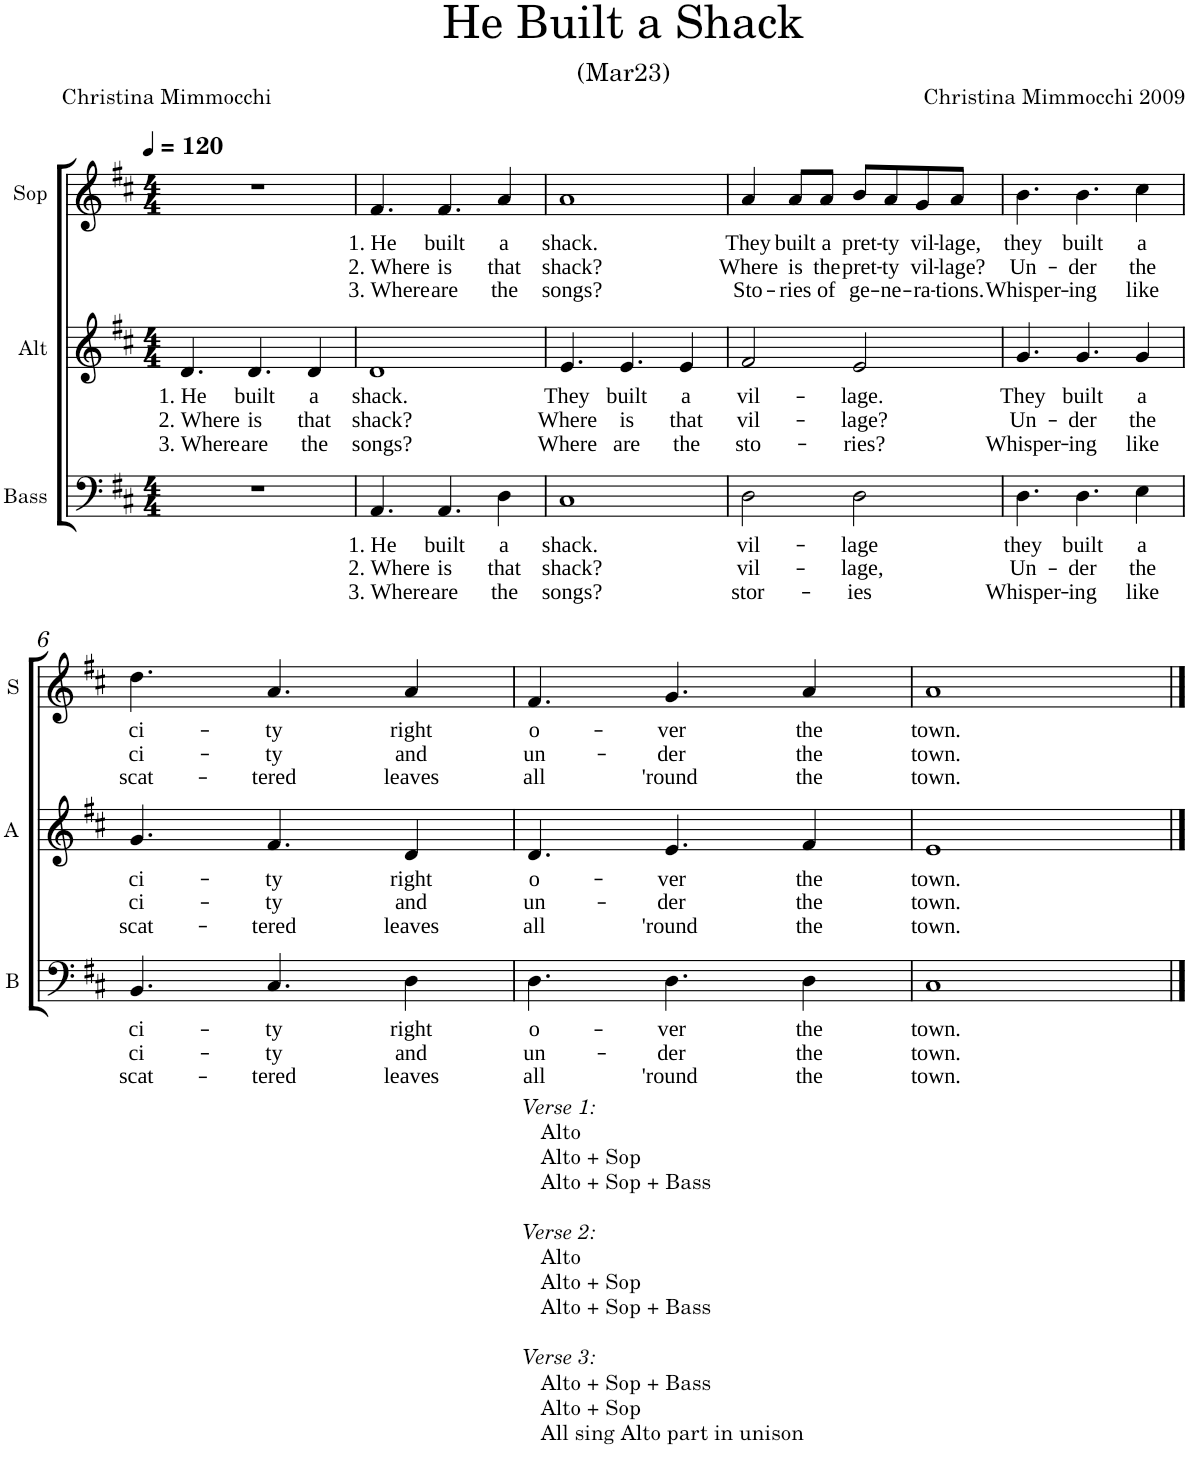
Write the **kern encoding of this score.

**kern	**text	**text	**text	**kern	**text	**text	**text	**kern	**text	**text	**text
*part3	*part3	*part3	*part3	*part2	*part2	*part2	*part2	*part1	*part1	*part1	*part1
*staff3	*staff3	*staff3	*staff3	*staff2	*staff2	*staff2	*staff2	*staff1	*staff1	*staff1	*staff1
*I"Bass	*	*	*	*I"Alt	*	*	*	*I"Sop	*	*	*
*I'B	*	*	*	*I'A	*	*	*	*I'S	*	*	*
*clefF4	*	*	*	*clefG2	*	*	*	*clefG2	*	*	*
*k[f#c#]	*	*	*	*k[f#c#]	*	*	*	*k[f#c#]	*	*	*
*M4/4	*	*	*	*M4/4	*	*	*	*M4/4	*	*	*
*MM120	*	*	*	*MM120	*	*	*	*MM120	*	*	*
=1	=1	=1	=1	=1	=1	=1	=1	=1	=1	=1	=1
!	!	!	!	!	!LO:LY:b	!LO:LY:b	!LO:LY:b	!	!	!	!
1r	.	.	.	4.d/	1. He	2. Where	3. Where	1r	.	.	.
!	!	!	!	!	!LO:LY:b	!LO:LY:b	!LO:LY:b	!	!	!	!
.	.	.	.	4.d/	built	is	are	.	.	.	.
!	!	!	!	!	!LO:LY:b	!LO:LY:b	!LO:LY:b	!	!	!	!
.	.	.	.	4d/	a	that	the	.	.	.	.
=2	=2	=2	=2	=2	=2	=2	=2	=2	=2	=2	=2
!	!LO:LY:b	!LO:LY:b	!LO:LY:b	!	!LO:LY:b	!LO:LY:b	!LO:LY:b	!	!LO:LY:b	!LO:LY:b	!LO:LY:b
4.AA/	1. He	2. Where	3. Where	1d	shack.	shack?	songs?	4.f#/	1. He	2. Where	3. Where
!	!LO:LY:b	!LO:LY:b	!LO:LY:b	!	!	!	!	!	!LO:LY:b	!LO:LY:b	!LO:LY:b
4.AA/	built	is	are	.	.	.	.	4.f#/	built	is	are
!	!LO:LY:b	!LO:LY:b	!LO:LY:b	!	!	!	!	!	!LO:LY:b	!LO:LY:b	!LO:LY:b
4D\	a	that	the	.	.	.	.	4a/	a	that	the
=3	=3	=3	=3	=3	=3	=3	=3	=3	=3	=3	=3
!	!LO:LY:b	!LO:LY:b	!LO:LY:b	!	!LO:LY:b	!LO:LY:b	!LO:LY:b	!	!LO:LY:b	!LO:LY:b	!LO:LY:b
1C#	shack.	shack?	songs?	4.e/	They	Where	Where	1a	shack.	shack?	songs?
!	!	!	!	!	!LO:LY:b	!LO:LY:b	!LO:LY:b	!	!	!	!
.	.	.	.	4.e/	built	is	are	.	.	.	.
!	!	!	!	!	!LO:LY:b	!LO:LY:b	!LO:LY:b	!	!	!	!
.	.	.	.	4e/	a	that	the	.	.	.	.
=4	=4	=4	=4	=4	=4	=4	=4	=4	=4	=4	=4
!	!LO:LY:b	!LO:LY:b	!LO:LY:b	!	!LO:LY:b	!LO:LY:b	!LO:LY:b	!	!LO:LY:b	!LO:LY:b	!LO:LY:b
2D\	vil-	vil-	stor-	2f#/	vil-	vil-	sto-	4a/	They	Where	Sto-
!	!	!	!	!	!	!	!	!	!LO:LY:b	!LO:LY:b	!LO:LY:b
.	.	.	.	.	.	.	.	8a/L	built	is	-ries
!	!	!	!	!	!	!	!	!	!LO:LY:b	!LO:LY:b	!LO:LY:b
.	.	.	.	.	.	.	.	8a/J	a	the	of
!	!LO:LY:b	!LO:LY:b	!LO:LY:b	!	!LO:LY:b	!LO:LY:b	!LO:LY:b	!	!LO:LY:b	!LO:LY:b	!LO:LY:b
2D\	-lage	-lage,	-ies	2e/	-lage.	-lage?	-ries?	8b/L	pret-	pret-	ge-
!	!	!	!	!	!	!	!	!	!LO:LY:b	!LO:LY:b	!LO:LY:b
.	.	.	.	.	.	.	.	8a/	-ty	-ty	-ne-
!	!	!	!	!	!	!	!	!	!LO:LY:b	!LO:LY:b	!LO:LY:b
.	.	.	.	.	.	.	.	8g/	vil-	vil-	-ra-
!	!	!	!	!	!	!	!	!	!LO:LY:b	!LO:LY:b	!LO:LY:b
.	.	.	.	.	.	.	.	8a/J	-lage,	-lage?	-tions.
=5	=5	=5	=5	=5	=5	=5	=5	=5	=5	=5	=5
!	!LO:LY:b	!LO:LY:b	!LO:LY:b	!	!LO:LY:b	!LO:LY:b	!LO:LY:b	!	!LO:LY:b	!LO:LY:b	!LO:LY:b
4.D\	they	Un-	Whisper-	4.g/	They	Un-	Whisper-	4.b\	they	Un-	Whisper-
!	!LO:LY:b	!LO:LY:b	!LO:LY:b	!	!LO:LY:b	!LO:LY:b	!LO:LY:b	!	!LO:LY:b	!LO:LY:b	!LO:LY:b
4.D\	built	-der	-ing	4.g/	built	-der	-ing	4.b\	built	-der	-ing
!	!LO:LY:b	!LO:LY:b	!LO:LY:b	!	!LO:LY:b	!LO:LY:b	!LO:LY:b	!	!LO:LY:b	!LO:LY:b	!LO:LY:b
4E\	a	the	like	4g/	a	the	like	4cc#\	a	the	like
!!LO:LB:g=z
=6	=6	=6	=6	=6	=6	=6	=6	=6	=6	=6	=6
!LO:TX:b:i:t=Verse 1&colon;	!	!	!	!	!	!	!	!	!	!	!
!LO:TX:b:t=Alto	!	!	!	!	!	!	!	!	!	!	!
!LO:TX:b:t=Alto + Sop	!	!	!	!	!	!	!	!	!	!	!
!LO:TX:b:t=Alto + Sop + Bass	!	!	!	!	!	!	!	!	!	!	!
!LO:TX:b:i:t=Verse 2&colon;	!	!	!	!	!	!	!	!	!	!	!
!LO:TX:b:t=Alto	!	!	!	!	!	!	!	!	!	!	!
!LO:TX:b:t=Alto + Sop	!	!	!	!	!	!	!	!	!	!	!
!LO:TX:b:t=Alto + Sop + Bass	!	!	!	!	!	!	!	!	!	!	!
!LO:TX:b:i:t=Verse 3&colon;	!	!	!	!	!	!	!	!	!	!	!
!LO:TX:b:t=Alto + Sop + Bass	!	!	!	!	!	!	!	!	!	!	!
!LO:TX:b:t=Alto + Sop	!	!	!	!	!	!	!	!	!	!	!
!LO:TX:b:t=All sing Alto part in unison	!	!	!	!	!	!	!	!	!	!	!
!	!LO:LY:b	!LO:LY:b	!LO:LY:b	!	!LO:LY:b	!LO:LY:b	!LO:LY:b	!	!LO:LY:b	!LO:LY:b	!LO:LY:b
4.BB/	ci-	ci-	scat-	4.g/	ci-	ci-	scat-	4.dd\	ci-	ci-	scat-
!	!LO:LY:b	!LO:LY:b	!LO:LY:b	!	!LO:LY:b	!LO:LY:b	!LO:LY:b	!	!LO:LY:b	!LO:LY:b	!LO:LY:b
4.C#/	-ty	-ty	-tered	4.f#/	-ty	-ty	-tered	4.a/	-ty	-ty	-tered
!	!LO:LY:b	!LO:LY:b	!LO:LY:b	!	!LO:LY:b	!LO:LY:b	!LO:LY:b	!	!LO:LY:b	!LO:LY:b	!LO:LY:b
4D\	right	and	leaves	4d/	right	and	leaves	4a/	right	and	leaves
=7	=7	=7	=7	=7	=7	=7	=7	=7	=7	=7	=7
!	!LO:LY:b	!LO:LY:b	!LO:LY:b	!	!LO:LY:b	!LO:LY:b	!LO:LY:b	!	!LO:LY:b	!LO:LY:b	!LO:LY:b
4.D\	o-	un-	all	4.d/	o-	un-	all	4.f#/	o-	un-	all
!	!LO:LY:b	!LO:LY:b	!LO:LY:b	!	!LO:LY:b	!LO:LY:b	!LO:LY:b	!	!LO:LY:b	!LO:LY:b	!LO:LY:b
4.D\	-ver	-der	'round	4.e/	-ver	-der	'round	4.g/	-ver	-der	'round
!	!LO:LY:b	!LO:LY:b	!LO:LY:b	!	!LO:LY:b	!LO:LY:b	!LO:LY:b	!	!LO:LY:b	!LO:LY:b	!LO:LY:b
4D\	the	the	the	4f#/	the	the	the	4a/	the	the	the
=8	=8	=8	=8	=8	=8	=8	=8	=8	=8	=8	=8
!	!LO:LY:b	!LO:LY:b	!LO:LY:b	!	!LO:LY:b	!LO:LY:b	!LO:LY:b	!	!LO:LY:b	!LO:LY:b	!LO:LY:b
1C#	town.	town.	town.	1e	town.	town.	town.	1a	town.	town.	town.
==	==	==	==	==	==	==	==	==	==	==	==
*-	*-	*-	*-	*-	*-	*-	*-	*-	*-	*-	*-
